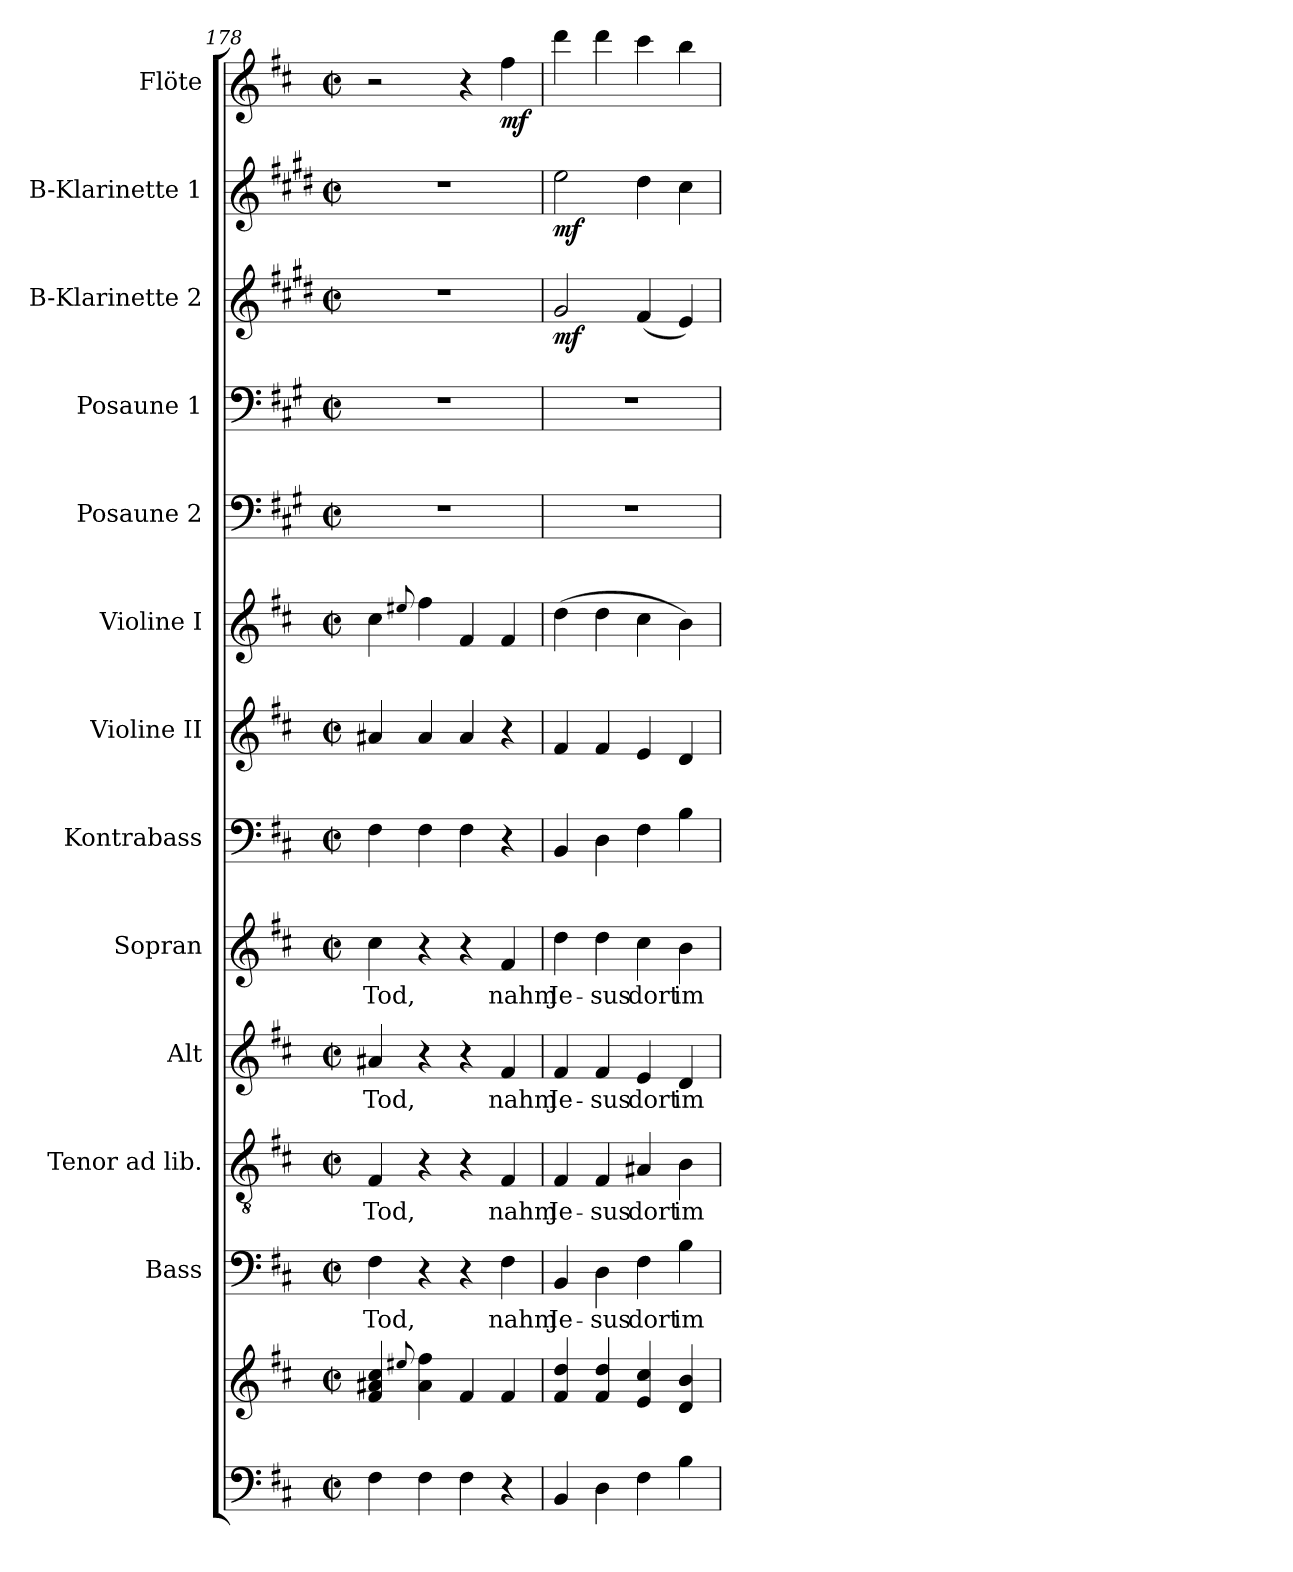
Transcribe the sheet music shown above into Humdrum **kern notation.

**kern	**kern	**kern	**text	**kern	**text	**kern	**text	**kern	**text	**kern	**kern	**kern	**kern	**kern	**kern	**dynam	**kern	**dynam	**kern	**dynam
*part13	*part13	*part12	*part12	*part11	*part11	*part10	*part10	*part9	*part9	*part8	*part7	*part6	*part5	*part4	*part3	*part3	*part2	*part2	*part1	*part1
*staff14	*staff13	*staff12	*staff12	*staff11	*staff11	*staff10	*staff10	*staff9	*staff9	*staff8	*staff7	*staff6	*staff5	*staff4	*staff3	*staff3	*staff2	*staff2	*staff1	*staff1
*	*	*I"Bass	*	*I"Tenor ad lib.	*	*I"Alt	*	*I"Sopran	*	*I"Kontrabass	*I"Violine II	*I"Violine I	*I"Posaune 2	*I"Posaune 1	*I"B-Klarinette 2	*	*I"B-Klarinette 1	*	*I"Flöte	*
*	*	*I'B.	*	*I'T.	*	*I'A.	*	*I'S.	*	*I'Kb.	*I'Vl. II	*I'Vl. I	*I'Pos 2	*I'Pos. 1	*I'B Kl. 2	*	*I'B Kl. 1	*	*I'Fl.	*
*clefF4	*clefG2	*clefF4	*	*clefGv2	*	*clefG2	*	*clefG2	*	*clefF4	*clefG2	*clefG2	*clefF4	*clefF4	*clefG2	*	*clefG2	*	*clefG2	*
*	*	*	*	*	*	*	*	*	*	*ITrd7c12	*	*	*ITrd4c7	*ITrd4c7	*ITrd1c2	*	*ITrd1c2	*	*	*
*k[f#c#]	*k[f#c#]	*k[f#c#]	*	*k[f#c#]	*	*k[f#c#]	*	*k[f#c#]	*	*k[f#c#]	*k[f#c#]	*k[f#c#]	*k[f#c#]	*k[f#c#]	*k[f#c#]	*	*k[f#c#]	*	*k[f#c#]	*
*D:	*D:	*D:	*	*D:	*	*D:	*	*D:	*	*D:	*D:	*D:	*D:	*D:	*D:	*	*D:	*	*D:	*
*M2/2	*M2/2	*M2/2	*	*M2/2	*	*M2/2	*	*M2/2	*	*M2/2	*M2/2	*M2/2	*M2/2	*M2/2	*M2/2	*	*M2/2	*	*M2/2	*
*met(c|)	*met(c|)	*met(c|)	*	*met(c|)	*	*met(c|)	*	*met(c|)	*	*met(c|)	*met(c|)	*met(c|)	*met(c|)	*met(c|)	*met(c|)	*	*met(c|)	*	*met(c|)	*
=178	=178	=178	=178	=178	=178	=178	=178	=178	=178	=178	=178	=178	=178	=178	=178	=178	=178	=178	=178	=178
!	!	!	!LO:LY:b	!	!LO:LY:b	!	!LO:LY:b	!	!LO:LY:b	!	!	!	!	!	!	!	!	!	!	!
4F#\	4f#/ 4a#X/ 4cc#/	4F#\	Tod,	4F#/	Tod,	4a#X/	Tod,	4cc#\	Tod,	4FF#\	4a#X/	4cc#\	1r	1r	1r	.	1r	.	2r	.
.	8qqee#X/	.	.	.	.	.	.	.	.	.	.	8qqee#X/	.	.	.	.	.	.	.	.
4F#\	4a#\ 4ff#\	4r	.	4r	.	4r	.	4r	.	4FF#\	4a#/	4ff#\	.	.	.	.	.	.	.	.
4F#\	4f#/	4r	.	4r	.	4r	.	4r	.	4FF#\	4a#/	4f#/	.	.	.	.	.	.	4r	.
!	!	!	!LO:LY:b	!	!LO:LY:b	!	!LO:LY:b	!	!LO:LY:b	!	!	!	!	!	!	!	!	!	!	!LO:DY:b
4r	4f#/	4F#\	nahm	4F#/	nahm	4f#/	nahm	4f#/	nahm	4r	4r	4f#/	.	.	.	.	.	.	4ff#\	mf
=179	=179	=179	=179	=179	=179	=179	=179	=179	=179	=179	=179	=179	=179	=179	=179	=179	=179	=179	=179	=179
!	!	!	!LO:LY:b	!	!LO:LY:b	!	!LO:LY:b	!	!LO:LY:b	!	!	!	!	!	!	!LO:DY:b	!	!LO:DY:b	!	!
4BB/	4f#/ 4dd/	4BB/	Je-	4F#/	Je-	4f#/	Je-	4dd\	Je-	4BBB/	4f#/	(>4dd\	1r	1r	2f#/	mf	2dd\	mf	4ddd\	.
!	!	!	!LO:LY:b	!	!LO:LY:b	!	!LO:LY:b	!	!LO:LY:b	!	!	!	!	!	!	!	!	!	!	!
4D\	4f#/ 4dd/	4D\	-sus	4F#/	-sus	4f#/	-sus	4dd\	-sus	4DD\	4f#/	4dd\	.	.	.	.	.	.	4ddd\	.
!	!	!	!LO:LY:b	!	!LO:LY:b	!	!LO:LY:b	!	!LO:LY:b	!	!	!	!	!	!	!	!	!	!	!
4F#\	4e/ 4cc#/	4F#\	dort	4A#X/	dort	4e/	dort	4cc#\	dort	4FF#\	4e/	4cc#\	.	.	(<4e/	.	4cc#\	.	4ccc#\	.
!	!	!	!LO:LY:b	!	!LO:LY:b	!	!LO:LY:b	!	!LO:LY:b	!	!	!	!	!	!	!	!	!	!	!
4B\	4d/ 4b/	4B\	im	4B\	im	4d/	im	4b\	im	4BB\	4d/	4b\)	.	.	4d/)	.	4b\	.	4bb\	.
=	=	=	=	=	=	=	=	=	=	=	=	=	=	=	=	=	=	=	=	=
*-	*-	*-	*-	*-	*-	*-	*-	*-	*-	*-	*-	*-	*-	*-	*-	*-	*-	*-	*-	*-
